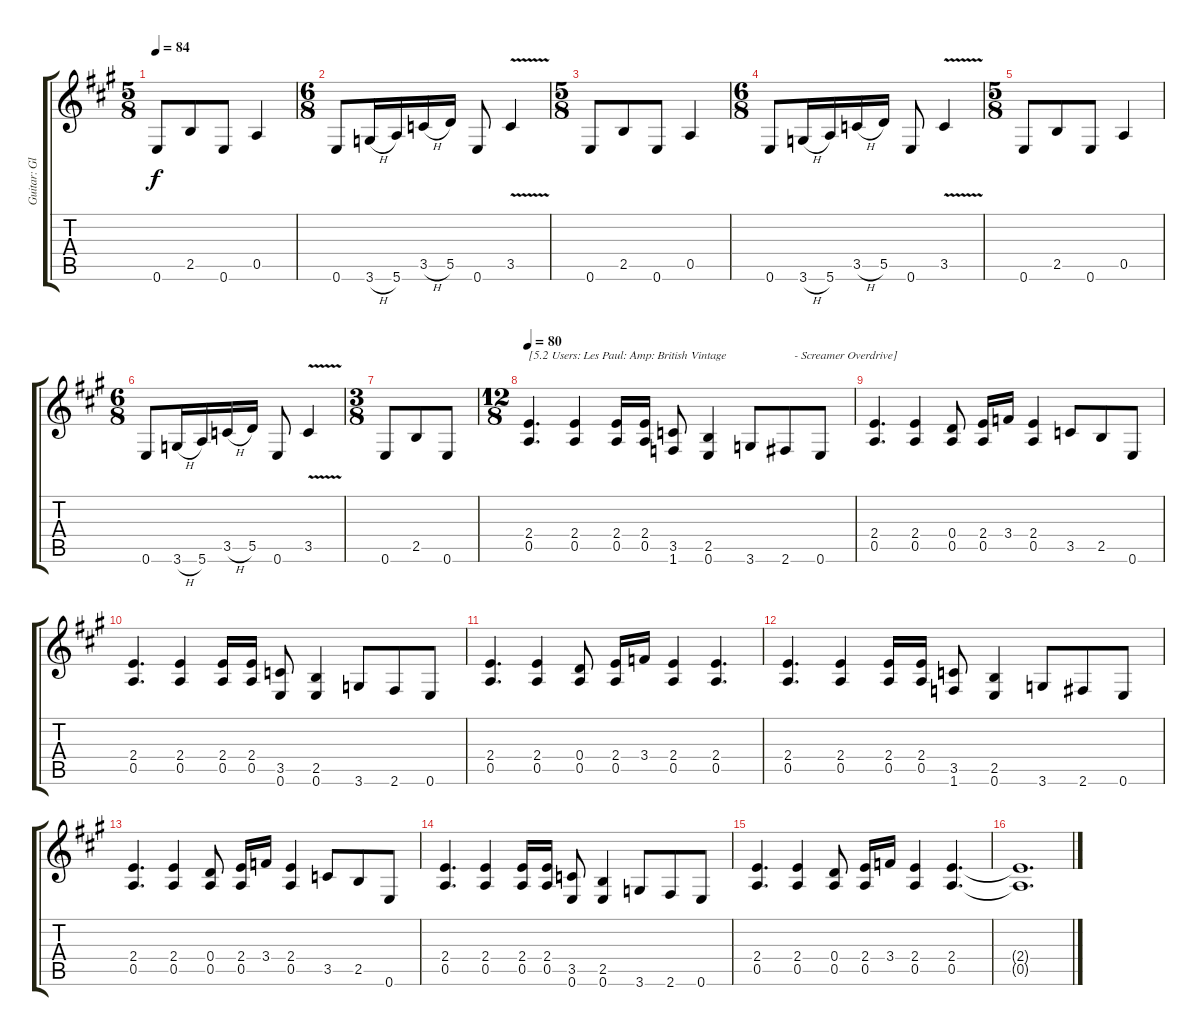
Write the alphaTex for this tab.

\track ("Guitar: Glenn" "Guitar: Gl") {instrument distortionguitar}
\staff {score tabs}
\tuning (E4 B3 G3 D3 A2 E2) {hide}
\ts (5 8)
\tempo 84
\clef g2
\ks a
0.6.8{dy f} 2.5.8 0.6.8 0.5.4 |
\ts (6 8)
0.6.8 3.6{h}.16 5.6.16 3.5{h}.16 5.5.16 0.6.8 3.5{v}.4 |
\ts (5 8)
0.6.8 2.5.8 0.6.8 0.5.4 |
\ts (6 8)
0.6.8 3.6{h}.16 5.6.16 3.5{h}.16 5.5.16 0.6.8 3.5{v}.4 |
\ts (5 8)
0.6.8 2.5.8 0.6.8 0.5.4 |
\ts (6 8)
0.6.8 3.6{h}.16 5.6.16 3.5{h}.16 5.5.16 0.6.8 3.5{v}.4 |
\ts (3 8)
0.6.8 2.5.8 0.6.8 |
\ts (12 8)
\tempo 80
(2.4 0.5).4{d txt "[5.2 Users: Les Paul: Amp: British Vintage" volume 13 instrument distortionguitar} (2.4 0.5).4 (2.4 0.5).16 (2.4 0.5).16 (3.5 1.6).8 (2.5 0.6).4 3.6.8 2.6.8{txt "   - Screamer Overdrive]"} 0.6.8 |
(2.4 0.5).4{d} (2.4 0.5).4 (0.4 0.5).8 (2.4 0.5).16 3.4.16 (2.4 0.5).4 3.5.8 2.5.8 0.6.8 |
(2.4 0.5).4{d} (2.4 0.5).4 (2.4 0.5).16 (2.4 0.5).16 (3.5 0.6).8 (2.5 0.6).4 3.6.8 2.6.8 0.6.8 |
(2.4 0.5).4{d} (2.4 0.5).4 (0.4 0.5).8 (2.4 0.5).16 3.4.16 (2.4 0.5).4 (2.4 0.5).4{d} |
(2.4 0.5).4{d} (2.4 0.5).4 (2.4 0.5).16 (2.4 0.5).16 (3.5 1.6).8 (2.5 0.6).4 3.6.8 2.6.8 0.6.8 |
(2.4 0.5).4{d} (2.4 0.5).4 (0.4 0.5).8 (2.4 0.5).16 3.4.16 (2.4 0.5).4 3.5.8 2.5.8 0.6.8 |
(2.4 0.5).4{d} (2.4 0.5).4 (2.4 0.5).16 (2.4 0.5).16 (3.5 0.6).8 (2.5 0.6).4 3.6.8 2.6.8 0.6.8 |
(2.4 0.5).4{d} (2.4 0.5).4 (0.4 0.5).8 (2.4 0.5).16 3.4.16 (2.4 0.5).4 (2.4 0.5).4{d volume 0} |
(2.4{t} 0.5{t}).1{d}
